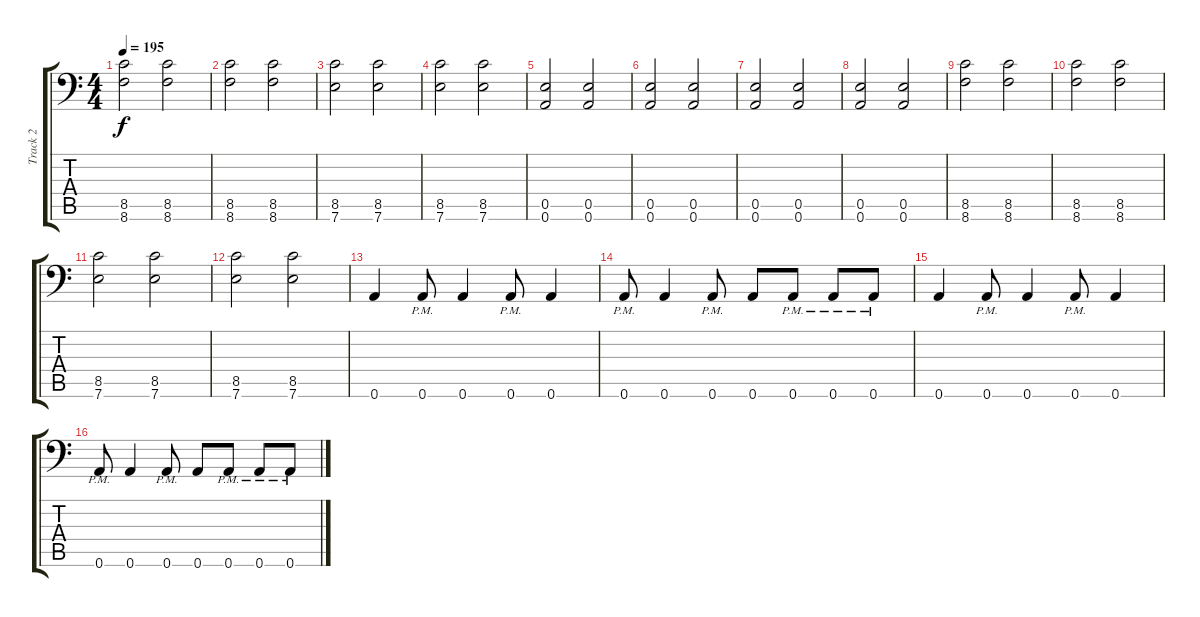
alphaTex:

\track ("Track 2" "Track 2") {instrument overdrivenguitar}
\staff {score tabs}
\tuning (B3 Gb3 D3 A2 E2 A1) {hide}
\ts (4 4)
\tempo 195
\clef f4
\ks c
(8.5 8.6).2{dy f} (8.5 8.6).2 |
(8.5 8.6).2 (8.5 8.6).2 |
(8.5 7.6).2 (8.5 7.6).2 |
(8.5 7.6).2 (8.5 7.6).2 |
(0.5 0.6).2 (0.5 0.6).2 |
(0.5 0.6).2 (0.5 0.6).2 |
(0.5 0.6).2 (0.5 0.6).2 |
(0.5 0.6).2 (0.5 0.6).2 |
(8.5 8.6).2 (8.5 8.6).2 |
(8.5 8.6).2 (8.5 8.6).2 |
(8.5 7.6).2 (8.5 7.6).2 |
(8.5 7.6).2 (8.5 7.6).2 |
0.6.4 0.6{pm}.8 0.6.4 0.6{pm}.8 0.6.4 |
0.6{pm}.8 0.6.4 0.6{pm}.8 0.6.8 0.6{pm}.8 0.6{pm}.8 0.6{pm}.8 |
0.6.4 0.6{pm}.8 0.6.4 0.6{pm}.8 0.6.4 |
0.6{pm}.8 0.6.4 0.6{pm}.8 0.6.8 0.6{pm}.8 0.6{pm}.8 0.6{pm}.8
